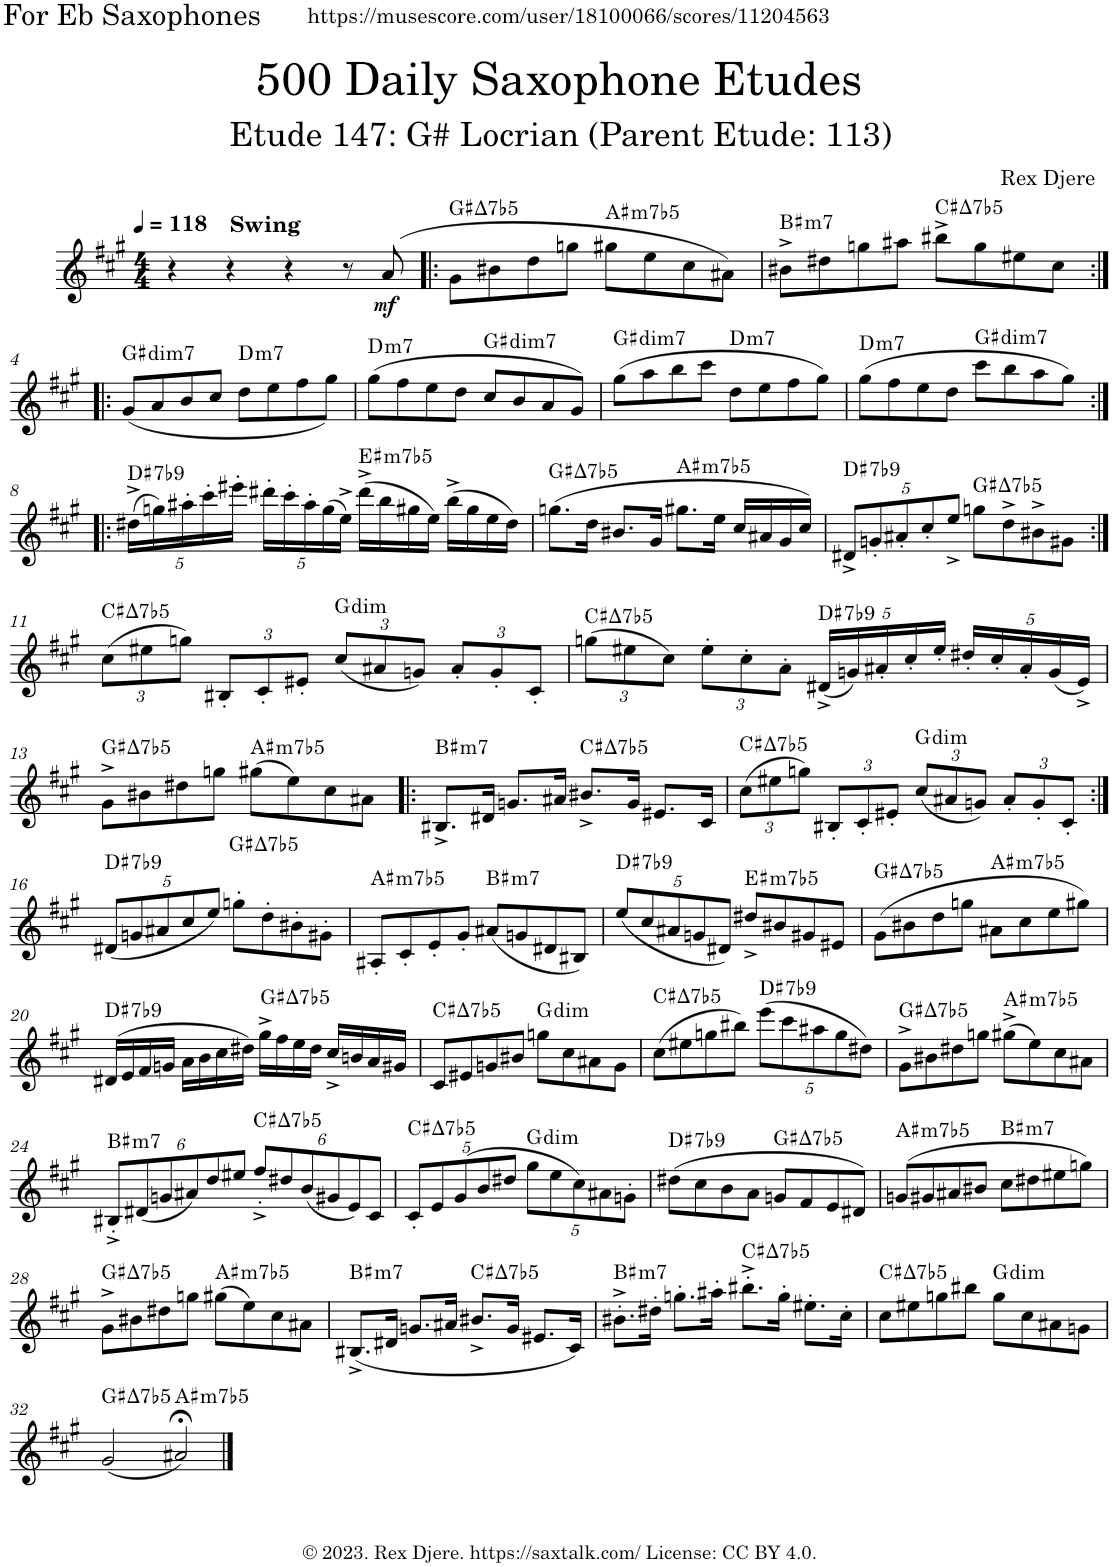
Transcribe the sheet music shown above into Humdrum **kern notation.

**kern	**dynam	**harte
*part1	*part1	*part1
*staff1	*staff1	*
*I"Alto Saxophone	*	*
*I'A. Sax.	*	*
*clefG2	*	*
*Trd5c9	*	*
*k[f#c#g#]	*	*
*M4/4	*	*
*MM118	*	*
=1	=1	=1
!LO:TX:a:B:t=Swing	!	!
4r	.	.
4r	.	.
4r	.	.
8r	.	.
!	!LO:DY:b	!
(8a/	mf	.
=2!|:	=2!|:	=2!|:
!	!	!LO:H:kt=7
8g#\L	.	G#:(3,b5,7)
8b#X\	.	.
8dd\	.	.
8ggn\J	.	.
!	!	!LO:H:kt=m7b5
8gg#X\L	.	A#:hdim7
8ee\	.	.
8cc#\	.	.
8a#X\J)	.	.
=3	=3	=3
!	!	!LO:H:kt=m7
8b#X^\L	.	B#:min7
8dd#X\	.	.
8ggn\	.	.
8aa#X\J	.	.
!	!	!LO:H:kt=7
8bb#X^\L	.	C#:(3,b5,7)
8gg\	.	.
8ee#X\	.	.
8cc#\J	.	.
!!LO:LB:g=z
=4:|!|:	=4:|!|:	=4:|!|:
!	!	!LO:H:kt=dim7
(<8g#/L	.	G#:dim7
8a/	.	.
8b/	.	.
8cc#/J	.	.
!	!	!LO:H:kt=m7
8dd\L	.	D:min7
8ee\	.	.
8ff#\	.	.
8gg#\J)	.	.
=5	=5	=5
!	!	!LO:H:kt=m7
(8gg#\L	.	D:min7
8ff#\	.	.
8ee\	.	.
8dd\J	.	.
!	!	!LO:H:kt=dim7
8cc#/L	.	G#:dim7
8b/	.	.
8a/	.	.
8g#/J)	.	.
=6	=6	=6
!	!	!LO:H:kt=dim7
(8gg#\L	.	G#:dim7
8aa\	.	.
8bb\	.	.
8ccc#\J	.	.
!	!	!LO:H:kt=m7
8dd\L	.	D:min7
8ee\	.	.
8ff#\	.	.
8gg#\J)	.	.
=7	=7	=7
!	!	!LO:H:kt=m7
(8gg#\L	.	D:min7
8ff#\	.	.
8ee\	.	.
8dd\J	.	.
!	!	!LO:H:kt=dim7
8ccc#\L	.	G#:dim7
8bb\	.	.
8aa\	.	.
8gg#\J)	.	.
!!LO:LB:g=z
=8:|!|:	=8:|!|:	=8:|!|:
*Xbrackettup	*	*
!	!	!LO:H:kt=7
(20dd#X^\LL	.	D#:7(b9)
20ggn\)	.	.
20aa#X'\	.	.
20ccc#'\	.	.
20eee#X'\JJ	.	.
20ddd#X'\LL	.	.
20ccc#'\	.	.
20aa#'\	.	.
(20gg\	.	.
20ee^\JJ)	.	.
!	!	!LO:H:kt=m7b5
(16ddd#^\LL	.	E#:hdim7
16bb\	.	.
16gg#X\	.	.
16ee\JJ)	.	.
(16bb^\LL	.	.
16gg#\	.	.
16ee\	.	.
16dd#\JJ)	.	.
=9	=9	=9
!	!	!LO:H:kt=7
(8.ggn\L	.	G#:(3,b5,7)
16dd\Jk	.	.
8.b#X/L	.	.
16g#/Jk	.	.
!	!	!LO:H:kt=m7b5
8.gg#X\L	.	A#:hdim7
16ee\Jk	.	.
16cc#/LL	.	.
16a#X/	.	.
16g#/	.	.
16cc#/JJ)	.	.
=10	=10	=10
!	!	!LO:H:kt=7
10d#X^/L	.	D#:7(b9)
10gn'/	.	.
10a#X'/	.	.
10cc#'/	.	.
10ee^/J	.	.
!	!	!LO:H:kt=7
8ggn\L	.	G#:(3,b5,7)
8dd^\	.	.
8b#X^\	.	.
8g#X\J	.	.
!!LO:LB:g=z
=11:|!	=11:|!	=11:|!
!	!	!LO:H:kt=7
(12cc#\L	.	C#:(3,b5,7)
12ee#X\	.	.
12ggn\J)	.	.
12B#X'/L	.	.
12c#'/	.	.
12e#X'/J	.	.
!	!	!LO:H:kt=dim
(12cc#/L	.	G:dim
12a#X/	.	.
12gn/J)	.	.
12a#'/L	.	.
12g'/	.	.
12c#'/J	.	.
=12	=12	=12
!	!	!LO:H:kt=7
(12ggn\L	.	C#:(3,b5,7)
12ee#X\	.	.
12cc#\J)	.	.
12ee#'\L	.	.
12cc#'\	.	.
12a'\J	.	.
!	!	!LO:H:kt=7
(20d#X^/LL	.	D#:7(b9)
20gn/)	.	.
20a#X'/	.	.
20cc#'/	.	.
20ee#'/JJ	.	.
20dd#X'/LL	.	.
20cc#'/	.	.
20a#'/	.	.
(20g/	.	.
20e^/JJ)	.	.
!!LO:LB:g=z
=13	=13	=13
!	!	!LO:H:kt=7
8g#^\L	.	G#:(3,b5,7)
8b#X\	.	.
8dd#X\	.	.
8ggn\J	.	.
!	!	!LO:H:kt=m7b5
(8gg#X\L	.	A#:hdim7
8ee\)	.	.
8cc#\	.	.
8a#X\J	.	.
=14!|:	=14!|:	=14!|:
!	!	!LO:H:kt=m7
8.B#X^/L	.	B#:min7
16d#X/Jk	.	.
8.gn/L	.	.
16a#X/Jk	.	.
!	!	!LO:H:kt=7
8.b#X^/L	.	C#:(3,b5,7)
16g/Jk	.	.
8.e#X/L	.	.
16c#/Jk	.	.
=15	=15	=15
!	!	!LO:H:kt=7
(12cc#\L	.	C#:(3,b5,7)
12ee#X\	.	.
12ggn\J)	.	.
12B#X'/L	.	.
12c#'/	.	.
12e#X'/J	.	.
!	!	!LO:H:kt=dim
(12cc#/L	.	G:dim
12a#X/	.	.
12gn/J)	.	.
12a#'/L	.	.
12g'/	.	.
12c#'/J	.	.
!!LO:LB:g=z
=16:|!	=16:|!	=16:|!
!	!	!LO:H:kt=7
(10d#X/L	.	D#:7(b9)
10gn/	.	.
10a#X/	.	.
10cc#/	.	.
10ee/J)	.	.
!	!	!LO:H:kt=7
8ggn'\L	.	G#:(3,b5,7)
8dd'\	.	.
8b#X'\	.	.
8g#X'\J	.	.
=17	=17	=17
!	!	!LO:H:kt=m7b5
8A#X'/L	.	A#:hdim7
8c#'/	.	.
8e'/	.	.
8g#'/J	.	.
!	!	!LO:H:kt=m7
(8a#X/L	.	B#:min7
8gn/	.	.
8d#X/	.	.
8B#X/J)	.	.
=18	=18	=18
!	!	!LO:H:kt=7
(10ee/L	.	D#:7(b9)
10cc#/	.	.
10a#X/	.	.
10gn/	.	.
10d#X/J)	.	.
!	!	!LO:H:kt=m7b5
8dd#X^/L	.	E#:hdim7
8b#X/	.	.
8g#X/	.	.
8e#X/J	.	.
=19	=19	=19
!	!	!LO:H:kt=7
(8g#\L	.	G#:(3,b5,7)
8b#X\	.	.
8dd\	.	.
8ggn\J	.	.
!	!	!LO:H:kt=m7b5
8a#X\L	.	A#:hdim7
8cc#\	.	.
8ee\	.	.
8gg#X\J)	.	.
!!LO:LB:g=z
=20	=20	=20
!	!	!LO:H:kt=7
(16d#X/LL	.	D#:7(b9)
16e/	.	.
16f#/	.	.
16gn/JJ	.	.
16a\LL	.	.
16b\	.	.
16cc#\	.	.
16dd#X\JJ)	.	.
!	!	!LO:H:kt=7
16gg#^\LL	.	G#:(3,b5,7)
16ff#\	.	.
16ee\	.	.
16dd#\JJ	.	.
16cc#^/LL	.	.
16bn/	.	.
16a/	.	.
16g#X/JJ	.	.
=21	=21	=21
!	!	!LO:H:kt=7
8c#/L	.	C#:(3,b5,7)
8e#X/	.	.
8gn/	.	.
8b#X/J	.	.
!	!	!LO:H:kt=dim
8ggn\L	.	G:dim
8cc#\	.	.
8a#X\	.	.
8g\J	.	.
=22	=22	=22
!	!	!LO:H:kt=7
(8cc#\L	.	C#:(3,b5,7)
8ee#X\	.	.
8ggn\	.	.
8bb#X\J)	.	.
!	!	!LO:H:kt=7
(10eee\L	.	D#:7(b9)
10ccc#\	.	.
10aa#X\	.	.
10gg\	.	.
10dd#X\J)	.	.
=23	=23	=23
!	!	!LO:H:kt=7
8g#^\L	.	G#:(3,b5,7)
8b#X\	.	.
8dd#X\	.	.
8ggn\J	.	.
!	!	!LO:H:kt=m7b5
(8gg#X^\L	.	A#:hdim7
8ee\)	.	.
8cc#\	.	.
8a#X\J	.	.
!!LO:LB:g=z
=24	=24	=24
!	!	!LO:H:kt=m7
12B#X'^/L	.	B#:min7
(12d#X/	.	.
12gn/	.	.
12a#X/)	.	.
12dd/	.	.
12ee#X/J	.	.
!	!	!LO:H:kt=7
12ff#'^/L	.	C#:(3,b5,7)
12dd#X/	.	.
(12b/	.	.
12g#X/	.	.
12e/)	.	.
12c#/J	.	.
=25	=25	=25
!	!	!LO:H:kt=7
10c#'/L	.	C#:(3,b5,7)
10e/	.	.
(10g#/	.	.
10b/	.	.
10dd#X/J	.	.
!	!	!LO:H:kt=dim
10gg#\L	.	G:dim
10ee\	.	.
10cc#\)	.	.
10a#X\	.	.
10gn'\J	.	.
=26	=26	=26
!	!	!LO:H:kt=7
(8dd#X\L	.	D#:7(b9)
8cc#\	.	.
8b\	.	.
8a\J	.	.
!	!	!LO:H:kt=7
8gn/L	.	G#:(3,b5,7)
8f#/	.	.
8e/	.	.
8d#X/J)	.	.
=27	=27	=27
!	!	!LO:H:kt=m7b5
(8gn/L	.	A#:hdim7
8g#X/	.	.
8a#X/	.	.
8b#X/J	.	.
!	!	!LO:H:kt=m7
8cc#\L	.	B#:min7
8dd#X\	.	.
8ee#X\	.	.
8ggn\J)	.	.
!!LO:LB:g=z
=28	=28	=28
!	!	!LO:H:kt=7
8g#^\L	.	G#:(3,b5,7)
8b#X\	.	.
8dd#X\	.	.
8ggn\J	.	.
!	!	!LO:H:kt=m7b5
(8gg#X\L	.	A#:hdim7
8ee\)	.	.
8cc#\	.	.
8a#X\J	.	.
=29	=29	=29
!	!	!LO:H:kt=m7
(8.B#X^/L	.	B#:min7
16d#X/Jk	.	.
8.gn/L	.	.
16a#X/Jk	.	.
!	!	!LO:H:kt=7
8.b#X^/L	.	C#:(3,b5,7)
16g/Jk	.	.
8.e#X/L	.	.
16c#/Jk)	.	.
=30	=30	=30
!	!	!LO:H:kt=m7
8.b#X'^\L	.	B#:min7
16dd#X'\Jk	.	.
8.ggn'\L	.	.
16aa#X'\Jk	.	.
!	!	!LO:H:kt=7
8.bb#X'^\L	.	C#:(3,b5,7)
16gg'\Jk	.	.
8.ee#X'\L	.	.
16cc#'\Jk	.	.
=31	=31	=31
!	!	!LO:H:kt=7
8cc#\L	.	C#:(3,b5,7)
8ee#X\	.	.
8ggn\	.	.
8bb#X\J	.	.
!	!	!LO:H:kt=dim
8gg\L	.	G:dim
8cc#\	.	.
8a#X\	.	.
8gn\J	.	.
!!LO:LB:g=z
=32	=32	=32
!	!	!LO:H:kt=7
(2g#/	.	G#:(3,b5,7)
!	!	!LO:H:kt=m7b5
2a#X;</)	.	A#:hdim7
==	==	==
*-	*-	*-
